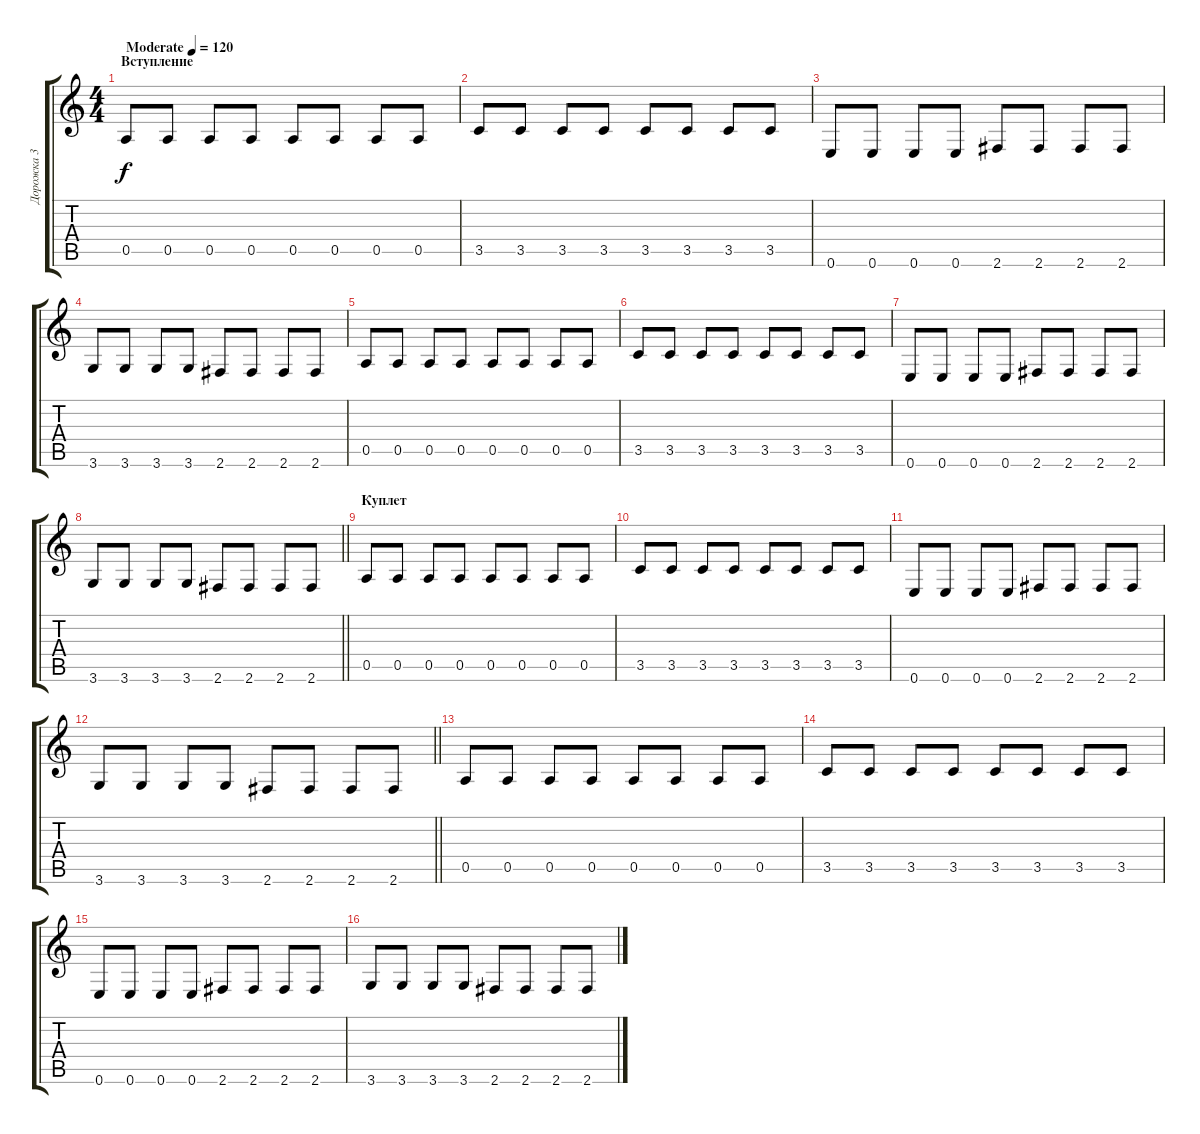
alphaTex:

\track ("Дорожка 3" "Дорожка 3") {instrument synthbass2}
\staff {score tabs}
\tuning (E4 B3 G3 D3 A2 E2) {hide}
\ts (4 4)
\section ("" "Вступление")
\tempo (120 "Moderate")
\clef g2
\ks c
0.5.8{dy f instrument synthbass2} 0.5.8 0.5.8 0.5.8 0.5.8 0.5.8 0.5.8 0.5.8 |
3.5.8 3.5.8 3.5.8 3.5.8 3.5.8 3.5.8 3.5.8 3.5.8 |
0.6.8 0.6.8 0.6.8 0.6.8 2.6.8 2.6.8 2.6.8 2.6.8 |
3.6.8 3.6.8 3.6.8 3.6.8 2.6.8 2.6.8 2.6.8 2.6.8 |
0.5.8 0.5.8 0.5.8 0.5.8 0.5.8 0.5.8 0.5.8 0.5.8 |
3.5.8 3.5.8 3.5.8 3.5.8 3.5.8 3.5.8 3.5.8 3.5.8 |
0.6.8 0.6.8 0.6.8 0.6.8 2.6.8 2.6.8 2.6.8 2.6.8 |
\barLineRight lightlight
3.6.8 3.6.8 3.6.8 3.6.8 2.6.8 2.6.8 2.6.8 2.6.8 |
\section ("" "Куплет")
0.5.8 0.5.8 0.5.8 0.5.8 0.5.8 0.5.8 0.5.8 0.5.8 |
3.5.8 3.5.8 3.5.8 3.5.8 3.5.8 3.5.8 3.5.8 3.5.8 |
0.6.8 0.6.8 0.6.8 0.6.8 2.6.8 2.6.8 2.6.8 2.6.8 |
\barLineRight lightlight
3.6.8 3.6.8 3.6.8 3.6.8 2.6.8 2.6.8 2.6.8 2.6.8 |
\section ("" "")
0.5.8 0.5.8 0.5.8 0.5.8 0.5.8 0.5.8 0.5.8 0.5.8 |
3.5.8 3.5.8 3.5.8 3.5.8 3.5.8 3.5.8 3.5.8 3.5.8 |
0.6.8 0.6.8 0.6.8 0.6.8 2.6.8 2.6.8 2.6.8 2.6.8 |
3.6.8 3.6.8 3.6.8 3.6.8 2.6.8 2.6.8 2.6.8 2.6.8
